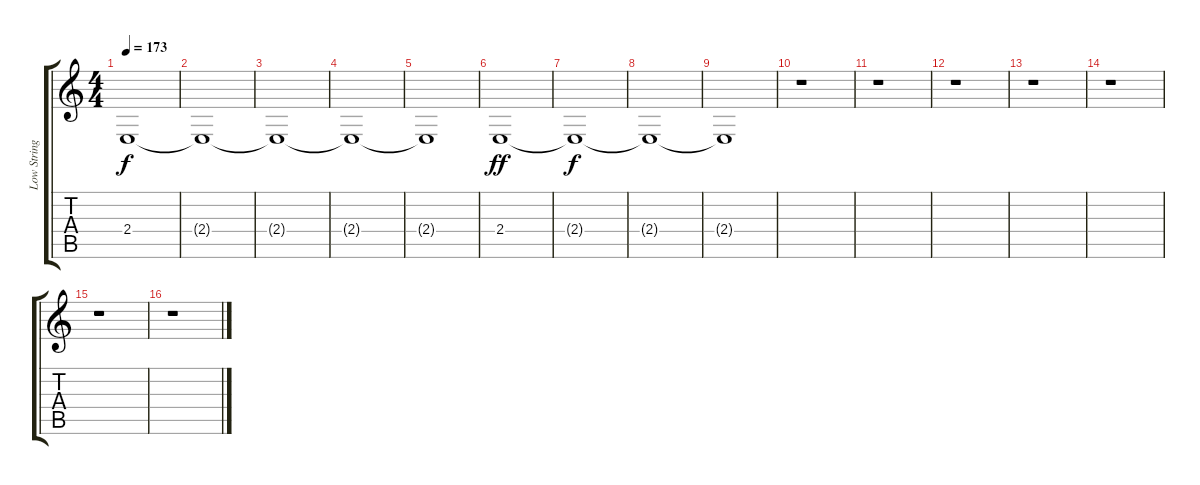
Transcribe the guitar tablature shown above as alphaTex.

\track ("Low Strings" "Low String") {instrument stringensemble2}
\staff {score tabs}
\tuning (E4 B3 G3 D3 A2 E2) {hide}
\ts (4 4)
\tempo 173
\clef g2
\ks c
2.4{t}.1{dy f} |
2.4{t}.1 |
2.4{t}.1 |
2.4{t}.1 |
2.4{t}.1 |
2.4.1{dy ff} |
2.4{t}.1{dy f} |
2.4{t}.1 |
2.4{t}.1 |
r.1 |
r.1 |
r.1 |
r.1 |
r.1 |
r.1 |
r.1
